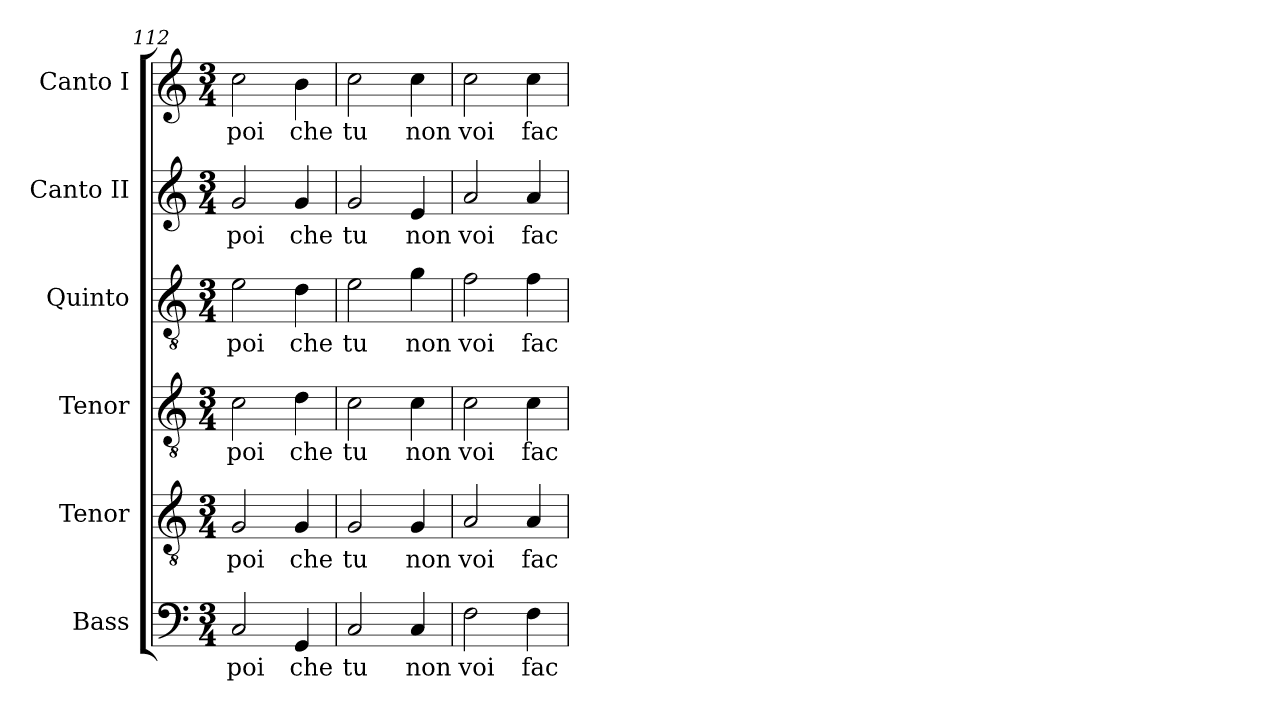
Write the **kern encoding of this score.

**kern	**text	**kern	**text	**kern	**text	**kern	**text	**kern	**text	**kern	**text
*part6	*part6	*part5	*part5	*part4	*part4	*part3	*part3	*part2	*part2	*part1	*part1
*staff6	*staff6	*staff5	*staff5	*staff4	*staff4	*staff3	*staff3	*staff2	*staff2	*staff1	*staff1
*I"Bass	*	*I"Tenor	*	*I"Tenor	*	*I"Quinto	*	*I"Canto II	*	*I"Canto I	*
*I'B.	*	*I'T.	*	*I'T.	*	*	*	*	*	*	*
*clefF4	*	*clefGv2	*	*clefGv2	*	*clefGv2	*	*clefG2	*	*clefG2	*
*	*	*ITrd7c12	*	*ITrd7c12	*	*ITrd7c12	*	*	*	*	*
*k[]	*	*k[]	*	*k[]	*	*k[]	*	*k[]	*	*k[]	*
*C:	*	*C:	*	*C:	*	*C:	*	*C:	*	*C:	*
*M3/4	*	*M3/4	*	*M3/4	*	*M3/4	*	*M3/4	*	*M3/4	*
=112	=112	=112	=112	=112	=112	=112	=112	=112	=112	=112	=112
!	!LO:LY:b:color=#000000	!	!	!	!	!	!	!	!	!	!
!	!	!	!LO:LY:b:color=#000000	!	!	!	!	!	!	!	!
!	!	!	!	!	!LO:LY:b:color=#000000	!	!	!	!	!	!
!	!	!	!	!	!	!	!LO:LY:b:color=#000000	!	!	!	!
!	!	!	!	!	!	!	!	!	!LO:LY:b:color=#000000	!	!
!	!	!	!	!	!	!	!	!	!	!	!LO:LY:b:color=#000000
2Ci/	poi	2GGi/	poi	2Ci\	poi	2Ei\	poi	2gi/	poi	2cci\	poi
!	!LO:LY:b:color=#000000	!	!	!	!	!	!	!	!	!	!
!	!	!	!LO:LY:b:color=#000000	!	!	!	!	!	!	!	!
!	!	!	!	!	!LO:LY:b:color=#000000	!	!	!	!	!	!
!	!	!	!	!	!	!	!LO:LY:b:color=#000000	!	!	!	!
!	!	!	!	!	!	!	!	!	!LO:LY:b:color=#000000	!	!
!	!	!	!	!	!	!	!	!	!	!	!LO:LY:b:color=#000000
4GGi/	che	4GGi/	che	4Di\	che	4Di\	che	4gi/	che	4bi\	che
=113	=113	=113	=113	=113	=113	=113	=113	=113	=113	=113	=113
!	!LO:LY:b:color=#000000	!	!	!	!	!	!	!	!	!	!
!	!	!	!LO:LY:b:color=#000000	!	!	!	!	!	!	!	!
!	!	!	!	!	!LO:LY:b:color=#000000	!	!	!	!	!	!
!	!	!	!	!	!	!	!LO:LY:b:color=#000000	!	!	!	!
!	!	!	!	!	!	!	!	!	!LO:LY:b:color=#000000	!	!
!	!	!	!	!	!	!	!	!	!	!	!LO:LY:b:color=#000000
2Ci/	tu	2GGi/	tu	2Ci\	tu	2Ei\	tu	2gi/	tu	2cci\	tu
!	!LO:LY:b:color=#000000	!	!	!	!	!	!	!	!	!	!
!	!	!	!LO:LY:b:color=#000000	!	!	!	!	!	!	!	!
!	!	!	!	!	!LO:LY:b:color=#000000	!	!	!	!	!	!
!	!	!	!	!	!	!	!LO:LY:b:color=#000000	!	!	!	!
!	!	!	!	!	!	!	!	!	!LO:LY:b:color=#000000	!	!
!	!	!	!	!	!	!	!	!	!	!	!LO:LY:b:color=#000000
4Ci/	non	4GGi/	non	4Ci\	non	4Gi\	non	4ei/	non	4cci\	non
=114	=114	=114	=114	=114	=114	=114	=114	=114	=114	=114	=114
!	!LO:LY:b:color=#000000	!	!	!	!	!	!	!	!	!	!
!	!	!	!LO:LY:b:color=#000000	!	!	!	!	!	!	!	!
!	!	!	!	!	!LO:LY:b:color=#000000	!	!	!	!	!	!
!	!	!	!	!	!	!	!LO:LY:b:color=#000000	!	!	!	!
!	!	!	!	!	!	!	!	!	!LO:LY:b:color=#000000	!	!
!	!	!	!	!	!	!	!	!	!	!	!LO:LY:b:color=#000000
2Fi\	voi	2AAi/	voi	2Ci\	voi	2Fi\	voi	2ai/	voi	2cci\	voi
!	!LO:LY:b:color=#000000	!	!	!	!	!	!	!	!	!	!
!	!	!	!LO:LY:b:color=#000000	!	!	!	!	!	!	!	!
!	!	!	!	!	!LO:LY:b:color=#000000	!	!	!	!	!	!
!	!	!	!	!	!	!	!LO:LY:b:color=#000000	!	!	!	!
!	!	!	!	!	!	!	!	!	!LO:LY:b:color=#000000	!	!
!	!	!	!	!	!	!	!	!	!	!	!LO:LY:b:color=#000000
4Fi\	fac-	4AAi/	fac-	4Ci\	fac-	4Fi\	fac-	4ai/	fac-	4cci\	fac-
=	=	=	=	=	=	=	=	=	=	=	=
*-	*-	*-	*-	*-	*-	*-	*-	*-	*-	*-	*-
